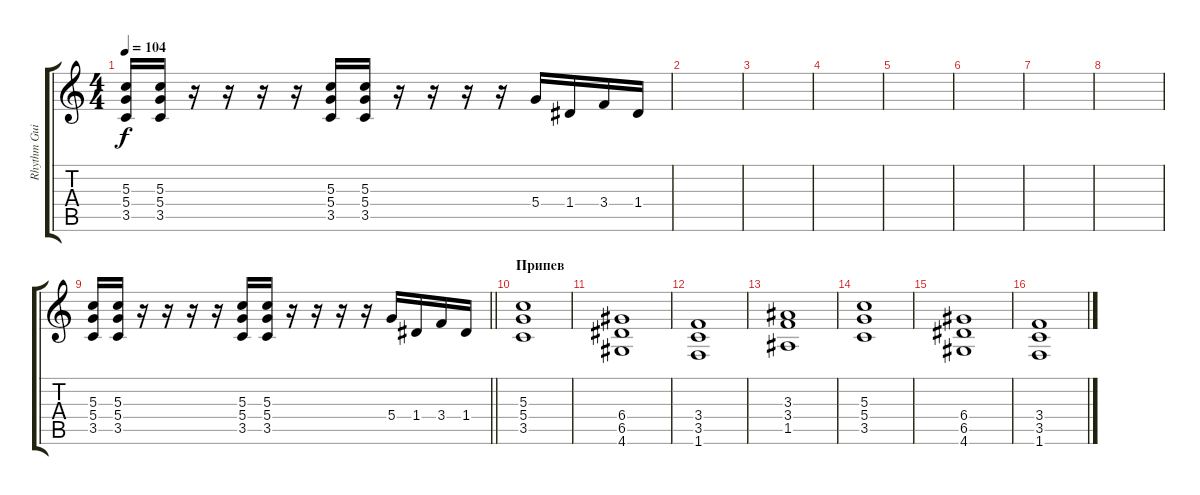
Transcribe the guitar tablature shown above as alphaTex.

\track ("Rhythm Guitar 2" "Rhythm Gui") {instrument overdrivenguitar}
\staff {score tabs}
\tuning (E4 B3 G3 D3 A2 E2) {hide}
\ts (4 4)
\tempo 104
\clef g2
\ks c
(5.3 5.4 3.5).16{dy f} (5.3 5.4 3.5).16 r.16 r.16 r.16 r.16 (5.3 5.4 3.5).16 (5.3 5.4 3.5).16 r.16 r.16 r.16 r.16 5.4.16 1.4.16 3.4.16 1.4.16 |
|
|
|
|
|
|
|
\barLineRight lightlight
(5.3 5.4 3.5).16 (5.3 5.4 3.5).16 r.16 r.16 r.16 r.16 (5.3 5.4 3.5).16 (5.3 5.4 3.5).16 r.16 r.16 r.16 r.16 5.4.16 1.4.16 3.4.16 1.4.16 |
\section ("" "Припев")
(5.3 5.4 3.5).1 |
(6.4 6.5 4.6).1 |
(3.4 3.5 1.6).1 |
(3.3 3.4 1.5).1 |
(5.3 5.4 3.5).1 |
(6.4 6.5 4.6).1 |
(3.4 3.5 1.6).1
